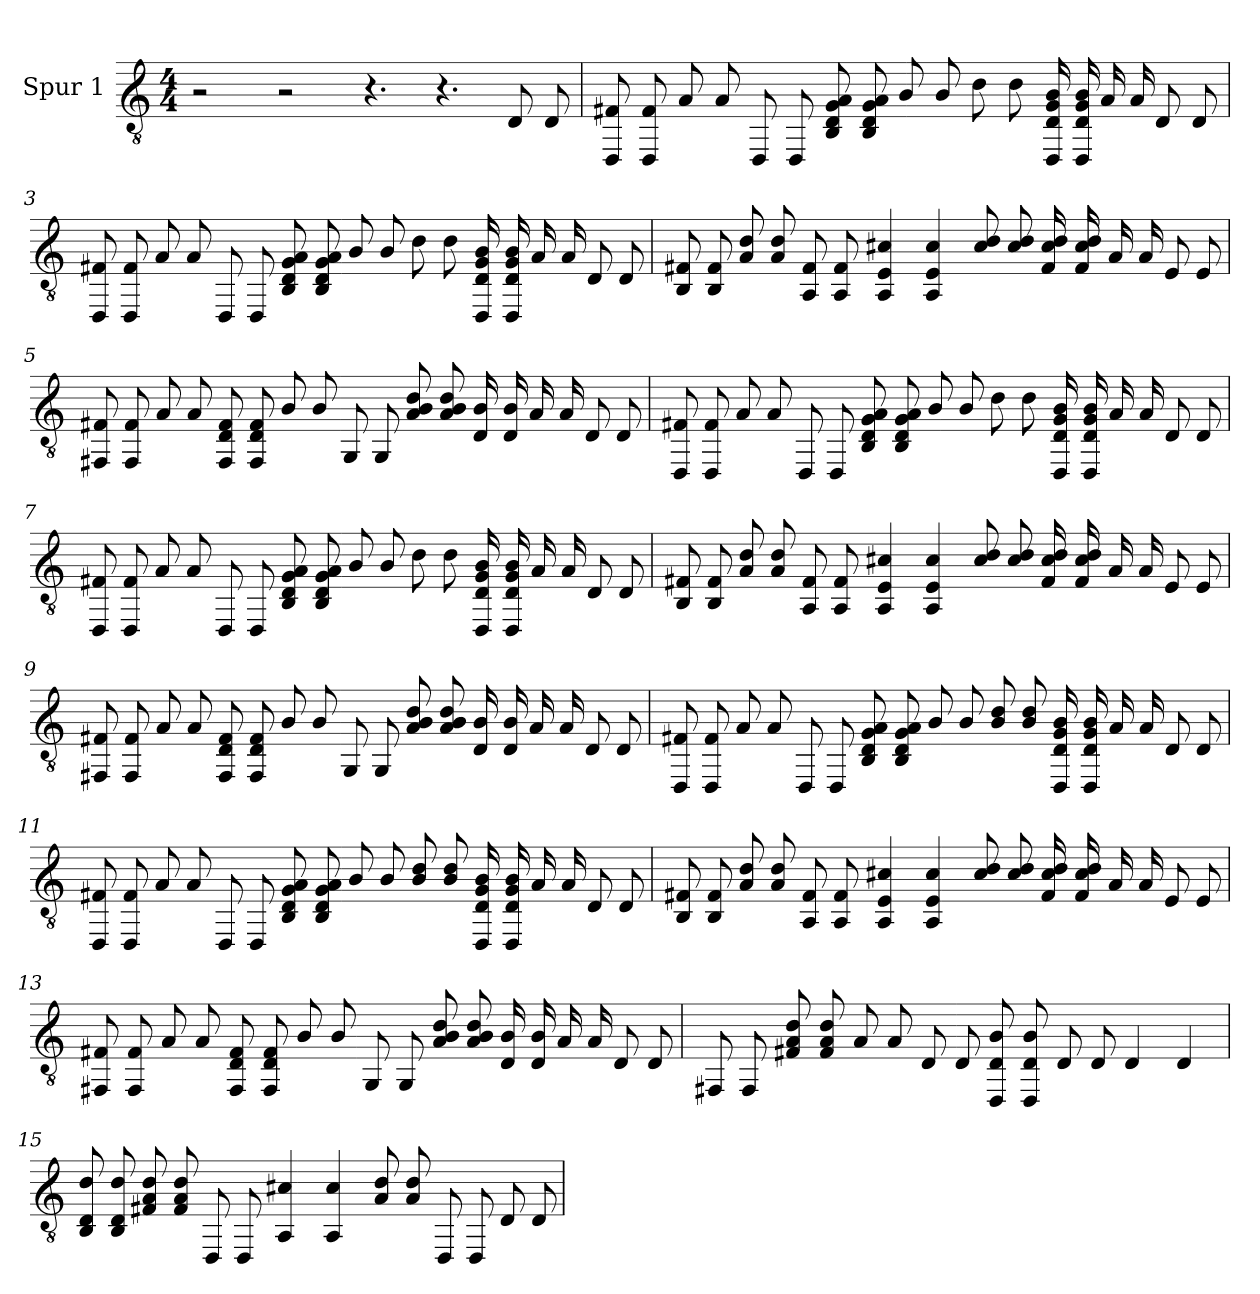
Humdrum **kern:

**kern
*part1
*staff1
*I"Spur 1
*stria6
*clefGv2
*k[]
*M4/4
*MM100
=1
2r
2r
4.r
4.r
8D
8D
=2
8F# 8DD
8F# 8DD
8A
8A
8DD
8DD
8A 8G 8D 8BB
8A 8G 8D 8BB
8B
8B
8d
8d
16B 16G 16D 16DD
16B 16G 16D 16DD
16A
16A
8D
8D
=3
8F# 8DD
8F# 8DD
8A
8A
8DD
8DD
8A 8G 8D 8BB
8A 8G 8D 8BB
8B
8B
8d
8d
16B 16G 16D 16DD
16B 16G 16D 16DD
16A
16A
8D
8D
=4
8F# 8BB
8F# 8BB
8d 8A
8d 8A
8F# 8AA
8F# 8AA
4c# 4E 4AA
4c# 4E 4AA
8d 8c#
8d 8c#
16d 16c# 16F#
16d 16c# 16F#
16A
16A
8E
8E
=5
8F# 8FF#
8F# 8FF#
8A
8A
8F# 8D 8FF#
8F# 8D 8FF#
8B
8B
8GG
8GG
8d 8A 8B
8d 8A 8B
16B 16D
16B 16D
16A
16A
8D
8D
=6
8F# 8DD
8F# 8DD
8A
8A
8DD
8DD
8A 8G 8D 8BB
8A 8G 8D 8BB
8B
8B
8d
8d
16B 16G 16D 16DD
16B 16G 16D 16DD
16A
16A
8D
8D
=7
8F# 8DD
8F# 8DD
8A
8A
8DD
8DD
8A 8G 8D 8BB
8A 8G 8D 8BB
8B
8B
8d
8d
16B 16G 16D 16DD
16B 16G 16D 16DD
16A
16A
8D
8D
=8
8F# 8BB
8F# 8BB
8d 8A
8d 8A
8F# 8AA
8F# 8AA
4c# 4E 4AA
4c# 4E 4AA
8d 8c#
8d 8c#
16d 16c# 16F#
16d 16c# 16F#
16A
16A
8E
8E
=9
8F# 8FF#
8F# 8FF#
8A
8A
8F# 8D 8FF#
8F# 8D 8FF#
8B
8B
8GG
8GG
8d 8A 8B
8d 8A 8B
16B 16D
16B 16D
16A
16A
8D
8D
=10
8F# 8DD
8F# 8DD
8A
8A
8DD
8DD
8A 8G 8D 8BB
8A 8G 8D 8BB
8B
8B
8d 8B
8d 8B
16B 16G 16D 16DD
16B 16G 16D 16DD
16A
16A
8D
8D
=11
8F# 8DD
8F# 8DD
8A
8A
8DD
8DD
8A 8G 8D 8BB
8A 8G 8D 8BB
8B
8B
8d 8B
8d 8B
16B 16G 16D 16DD
16B 16G 16D 16DD
16A
16A
8D
8D
=12
8F# 8BB
8F# 8BB
8d 8A
8d 8A
8F# 8AA
8F# 8AA
4c# 4E 4AA
4c# 4E 4AA
8d 8c#
8d 8c#
16d 16c# 16F#
16d 16c# 16F#
16A
16A
8E
8E
=13
8F# 8FF#
8F# 8FF#
8A
8A
8F# 8D 8FF#
8F# 8D 8FF#
8B
8B
8GG
8GG
8d 8A 8B
8d 8A 8B
16B 16D
16B 16D
16A
16A
8D
8D
=14
8FF#
8FF#
8d 8A 8F#
8d 8A 8F#
8A
8A
8D
8D
8B 8D 8DD
8B 8D 8DD
8D
8D
4D
4D
=15
8d 8D 8BB
8d 8D 8BB
8d 8A 8F#
8d 8A 8F#
8DD
8DD
4c# 4AA
4c# 4AA
8d 8A
8d 8A
8DD
8DD
8D
8D
=
*-
